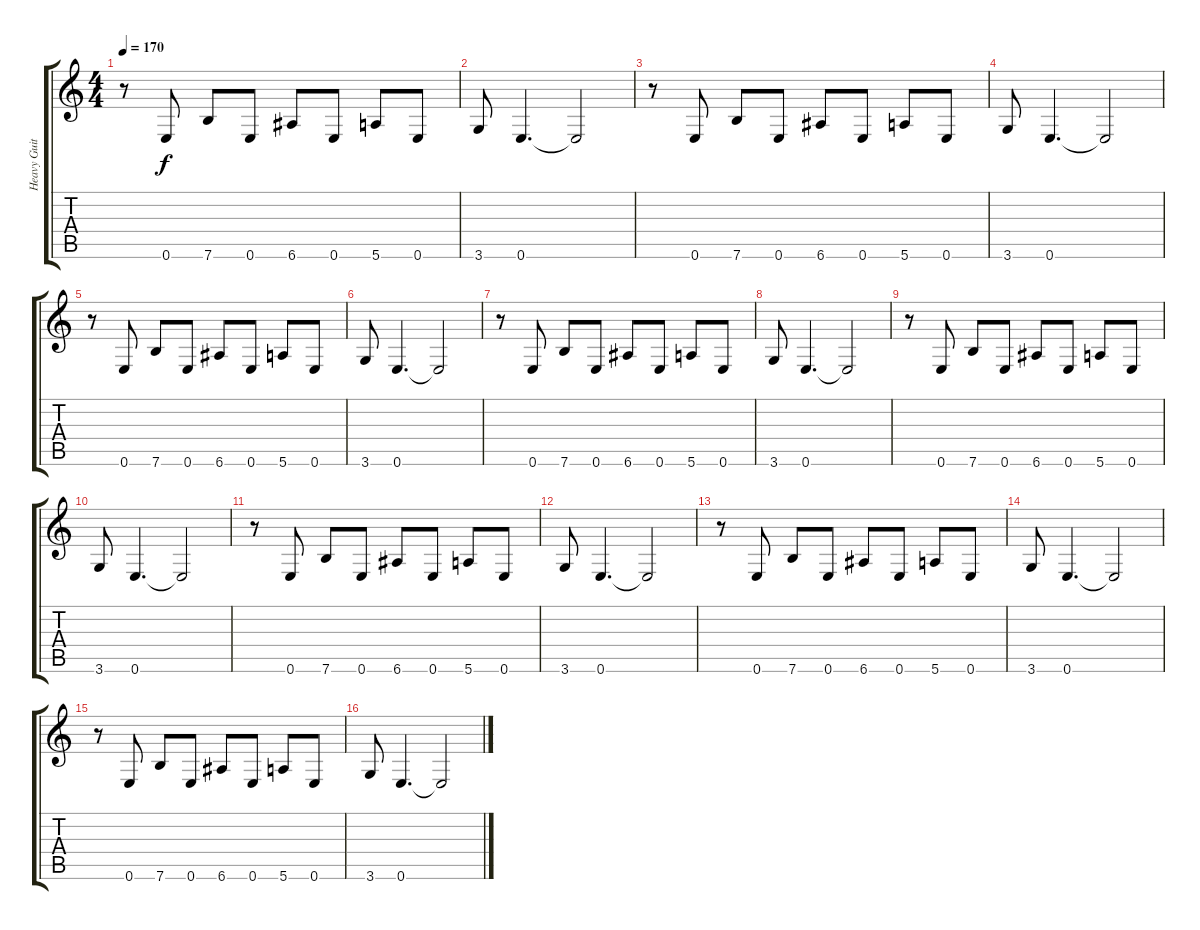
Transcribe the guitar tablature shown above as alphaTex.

\track ("Heavy Guitar" "Heavy Guit") {instrument overdrivenguitar}
\staff {score tabs}
\tuning (E4 B3 G3 D3 A2 E2) {hide}
\ts (4 4)
\tempo 170
\clef g2
\ks c
r.8{dy f} 0.6.8 7.6.8 0.6.8 6.6.8 0.6.8 5.6.8 0.6.8 |
3.6.8 0.6.4{d} 0.6{t}.2 |
r.8 0.6.8 7.6.8 0.6.8 6.6.8 0.6.8 5.6.8 0.6.8 |
3.6.8 0.6.4{d} 0.6{t}.2 |
r.8 0.6.8 7.6.8 0.6.8 6.6.8 0.6.8 5.6.8 0.6.8 |
3.6.8 0.6.4{d} 0.6{t}.2 |
r.8 0.6.8 7.6.8 0.6.8 6.6.8 0.6.8 5.6.8 0.6.8 |
3.6.8 0.6.4{d} 0.6{t}.2 |
r.8 0.6.8 7.6.8 0.6.8 6.6.8 0.6.8 5.6.8 0.6.8 |
3.6.8 0.6.4{d} 0.6{t}.2 |
r.8 0.6.8 7.6.8 0.6.8 6.6.8 0.6.8 5.6.8 0.6.8 |
3.6.8 0.6.4{d} 0.6{t}.2 |
r.8 0.6.8 7.6.8 0.6.8 6.6.8 0.6.8 5.6.8 0.6.8 |
3.6.8 0.6.4{d} 0.6{t}.2 |
r.8 0.6.8 7.6.8 0.6.8 6.6.8 0.6.8 5.6.8 0.6.8 |
3.6.8 0.6.4{d} 0.6{t}.2
